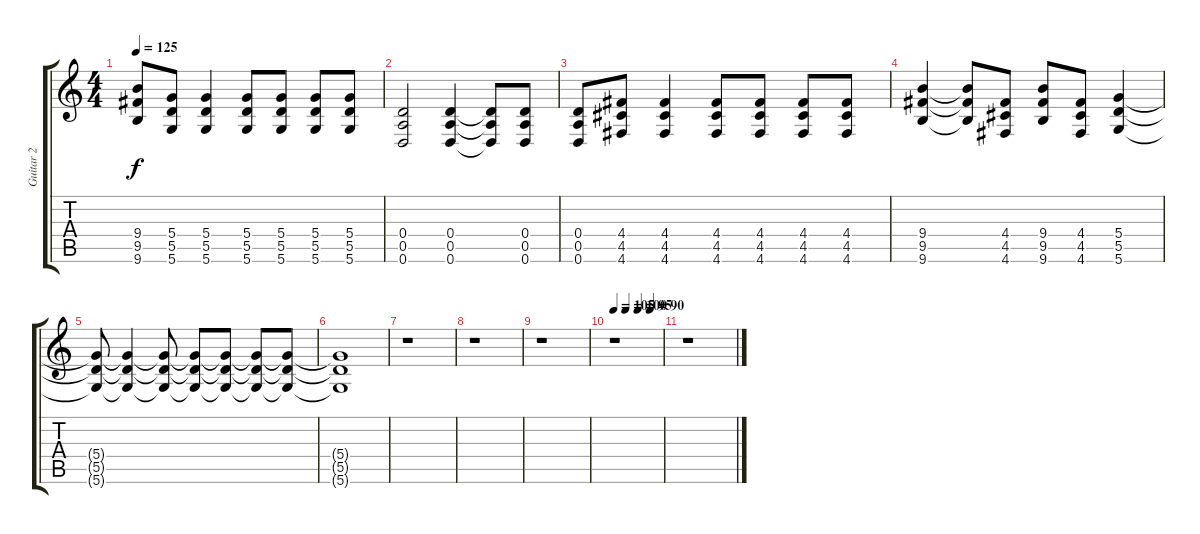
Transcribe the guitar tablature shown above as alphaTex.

\track ("Guitar 2" "Guitar 2") {instrument distortionguitar}
\staff {score tabs}
\tuning (E4 B3 G3 D3 A2 D2) {hide}
\ts (4 4)
\tempo 125
\clef g2
\ks c
(9.4 9.5 9.6).8{dy f} (5.4 5.5 5.6).8 (5.4 5.5 5.6).4 (5.4 5.5 5.6).8 (5.4 5.5 5.6).8 (5.4 5.5 5.6).8 (5.4 5.5 5.6).8 |
(0.4 0.5 0.6).2 (0.4 0.5 0.6).4 (0.4{t} 0.5{t} 0.6{t}).8 (0.4 0.5 0.6).8 |
(0.4 0.5 0.6).8 (4.4 4.5 4.6).8 (4.4 4.5 4.6).4 (4.4 4.5 4.6).8 (4.4 4.5 4.6).8 (4.4 4.5 4.6).8 (4.4 4.5 4.6).8 |
(9.4 9.5 9.6).4 (9.4{t} 9.5{t} 9.6{t}).8 (4.4 4.5 4.6).8 (9.4 9.5 9.6).8 (4.4 4.5 4.6).8 (5.4 5.5 5.6).4 |
(5.4{t} 5.5{t} 5.6{t}).8 (5.4{t} 5.5{t} 5.6{t}).4 (5.4{t} 5.5{t} 5.6{t}).8 (5.4{t} 5.5{t} 5.6{t}).8 (5.4{t} 5.5{t} 5.6{t}).8 (5.4{t} 5.5{t} 5.6{t}).8 (5.4{t} 5.5{t} 5.6{t}).8 |
(5.4{t} 5.5{t} 5.6{t}).1 |
r.1 |
r.1 |
r.1 |
\tempo 105
\tempo (100 0.25)
\tempo (95 0.5)
\tempo (90 0.75)
r.1 |
r.1
